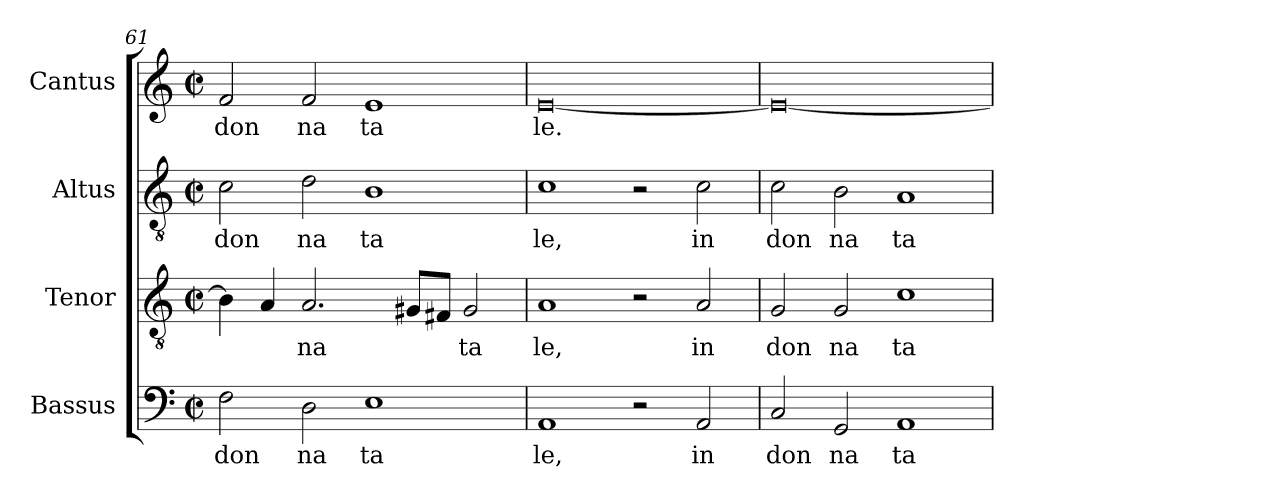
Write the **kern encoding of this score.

**kern	**text	**kern	**text	**kern	**text	**kern	**text
*part4	*part4	*part3	*part3	*part2	*part2	*part1	*part1
*staff4	*staff4	*staff3	*staff3	*staff2	*staff2	*staff1	*staff1
*I"Bassus	*	*I"Tenor	*	*I"Altus	*	*I"Cantus	*
*clefF4	*	*clefGv2	*	*clefGv2	*	*clefG2	*
*M2/2	*	*M2/2	*	*M2/2	*	*M2/2	*
*met(c|)	*	*met(c|)	*	*met(c|)	*	*met(c|)	*
=61	=61	=61	=61	=61	=61	=61	=61
!	!LO:LY:b:cj	!	!	!	!LO:LY:b:cj	!	!LO:LY:b:cj
2F\	don	4B\]	.	2c\	don	2f/	don
.	.	4A/	.	.	.	.	.
!	!LO:LY:b:cj	!	!LO:LY:b:cj	!	!LO:LY:b:cj	!	!LO:LY:b:cj
2D\	na	2.A/	na	2d\	na	2f/	na
!	!LO:LY:b:cj	!	!	!	!LO:LY:b:cj	!	!LO:LY:b:cj
1E	ta	.	.	1B	ta	1e	ta
.	.	8G#/L	.	.	.	.	.
.	.	8F#/J	.	.	.	.	.
!	!	!	!LO:LY:b:cj	!	!	!	!
.	.	2G#/	ta	.	.	.	.
=62	=62	=62	=62	=62	=62	=62	=62
!	!LO:LY:b:cj	!	!LO:LY:b:cj	!	!LO:LY:b:cj	!	!LO:LY:b:cj
1AA	le,	1A	le,	1c	le,	[<0e	le.
2r	.	2r	.	2r	.	.	.
!	!LO:LY:b:cj	!	!LO:LY:b:cj	!	!LO:LY:b:cj	!	!
2AA/	in	2A/	in	2c\	in	.	.
=63	=63	=63	=63	=63	=63	=63	=63
!	!LO:LY:b:cj	!	!LO:LY:b:cj	!	!LO:LY:b:cj	!	!
2C/	don	2G/	don	2c\	don	0e_<	.
!	!LO:LY:b:cj	!	!LO:LY:b:cj	!	!LO:LY:b:cj	!	!
2GG/	na	2G/	na	2B\	na	.	.
!	!LO:LY:b:cj	!	!LO:LY:b:cj	!	!LO:LY:b:cj	!	!
1AA	ta	1c	ta	1A	ta	.	.
=	=	=	=	=	=	=	=
*-	*-	*-	*-	*-	*-	*-	*-
